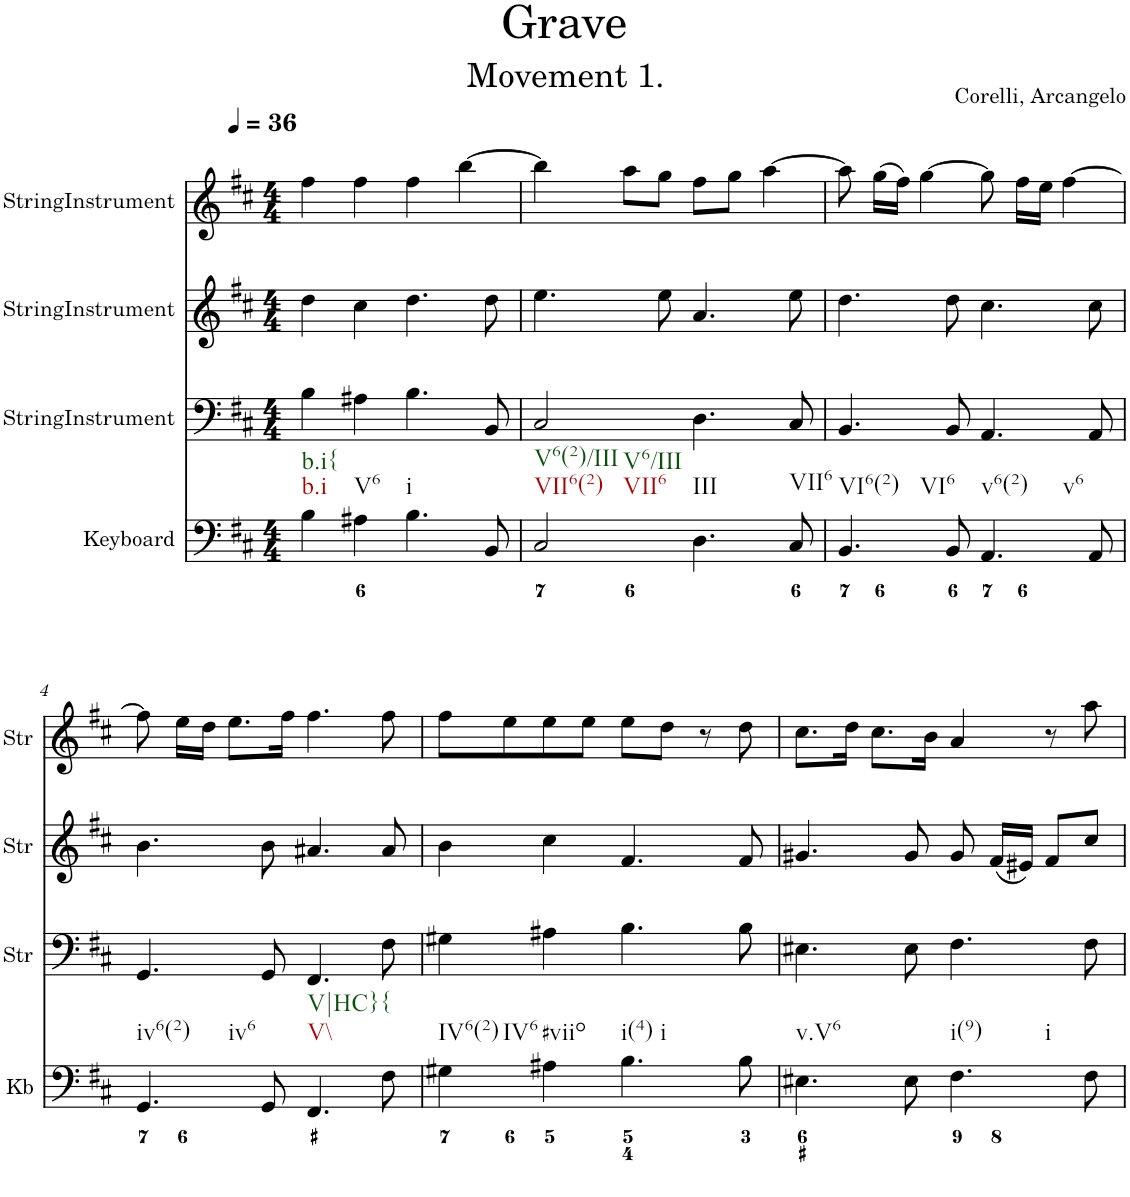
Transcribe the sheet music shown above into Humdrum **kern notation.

**kern	**kern	**kern	**kern
*part4	*part3	*part2	*part1
*staff4	*staff3	*staff2	*staff1
*I"Keyboard	*I"StringInstrument	*I"StringInstrument	*I"StringInstrument
*I'Kb	*I'Str	*I'Str	*I'Str
*clefF4	*clefF4	*clefG2	*clefG2
*k[f#c#]	*k[f#c#]	*k[f#c#]	*k[f#c#]
*M4/4	*M4/4	*M4/4	*M4/4
*MM36	*MM36	*MM36	*MM36
=1	=1	=1	=1
!LO:TX:b:t=b.i	!	!	!
!LO:TX:b:t=b.i{	!	!	!
4B\	4B\	4dd\	4ff#\
!LO:TX:b:t=V6	!	!	!
4A#X\	4A#X\	4cc#\	4ff#\
!LO:TX:b:t=i	!	!	!
4.B\	4.B\	4.dd\	4ff#\
.	.	.	[4bb\
8BB/	8BB/	8dd\	.
=2	=2	=2	=2
!LO:TX:b:t=VII6(2)	!	!	!
!LO:TX:b:t=V6(2)/III	!	!	!
!LO:TX:b:t=VII6	!	!	!
!LO:TX:b:t=V6/III	!	!	!
2C#/	2C#/	4.ee\	4bb\]
.	.	.	8aa\L
.	.	8ee\	8gg\J
!LO:TX:b:t=III	!	!	!
4.D\	4.D\	4.a/	8ff#\L
.	.	.	8gg\J
.	.	.	[4aa\
!LO:TX:b:t=VII6	!	!	!
8C#/	8C#/	8ee\	.
=3	=3	=3	=3
!LO:TX:b:t=VI6(2)	!	!	!
!LO:TX:b:t=VI6	!	!	!
4.BB/	4.BB/	4.dd\	8aa\]
.	.	.	(16gg\LL
.	.	.	16ff#\JJ)
.	.	.	[4gg\
8BB/	8BB/	8dd\	.
!LO:TX:b:t=v6(2)	!	!	!
!LO:TX:b:t=v6	!	!	!
4.AA/	4.AA/	4.cc#\	8gg\]
.	.	.	16ff#\LL
.	.	.	16ee\JJ
.	.	.	[4ff#\
8AA/	8AA/	8cc#\	.
!!LO:LB:g=z
=4	=4	=4	=4
!LO:TX:b:t=iv6(2)	!	!	!
!LO:TX:b:t=iv6	!	!	!
4.GG/	4.GG/	4.b\	8ff#\]
.	.	.	16ee\LL
.	.	.	16dd\JJ
.	.	.	8.ee\L
8GG/	8GG/	8b\	.
.	.	.	16ff#\Jk
!LO:TX:b:t=V\\	!	!	!
!LO:TX:b:t=V|HC}{	!	!	!
4.FF#/	4.FF#/	4.a#X/	4.ff#\
8F#\	8F#\	8a#/	8ff#\
=5	=5	=5	=5
!LO:TX:b:t=IV6(2)	!	!	!
!LO:TX:b:t=IV6	!	!	!
4G#X\	4G#X\	4b\	8ff#\L
.	.	.	8ee\
!LO:TX:b:t=#viio	!	!	!
4A#X\	4A#X\	4cc#\	8ee\
.	.	.	8ee\J
!LO:TX:b:t=i(4)	!	!	!
!LO:TX:b:t=i	!	!	!
4.B\	4.B\	4.f#/	8ee\L
.	.	.	8dd\J
.	.	.	8r
8B\	8B\	8f#/	8dd\
=6	=6	=6	=6
!LO:TX:b:t=v.V6	!	!	!
4.E#X\	4.E#X\	4.g#X/	8.cc#\L
.	.	.	16dd\Jk
.	.	.	8.cc#\L
8E#\	8E#\	8g#/	.
.	.	.	16b\Jk
!LO:TX:b:t=i(9)	!	!	!
!LO:TX:b:t=i	!	!	!
4.F#\	4.F#\	8g#/	4a/
.	.	(16f#/LL	.
.	.	16e#X/JJ)	.
.	.	8f#/L	8r
8F#\	8F#\	8cc#/J	8aa\
=	=	=	=
*-	*-	*-	*-
